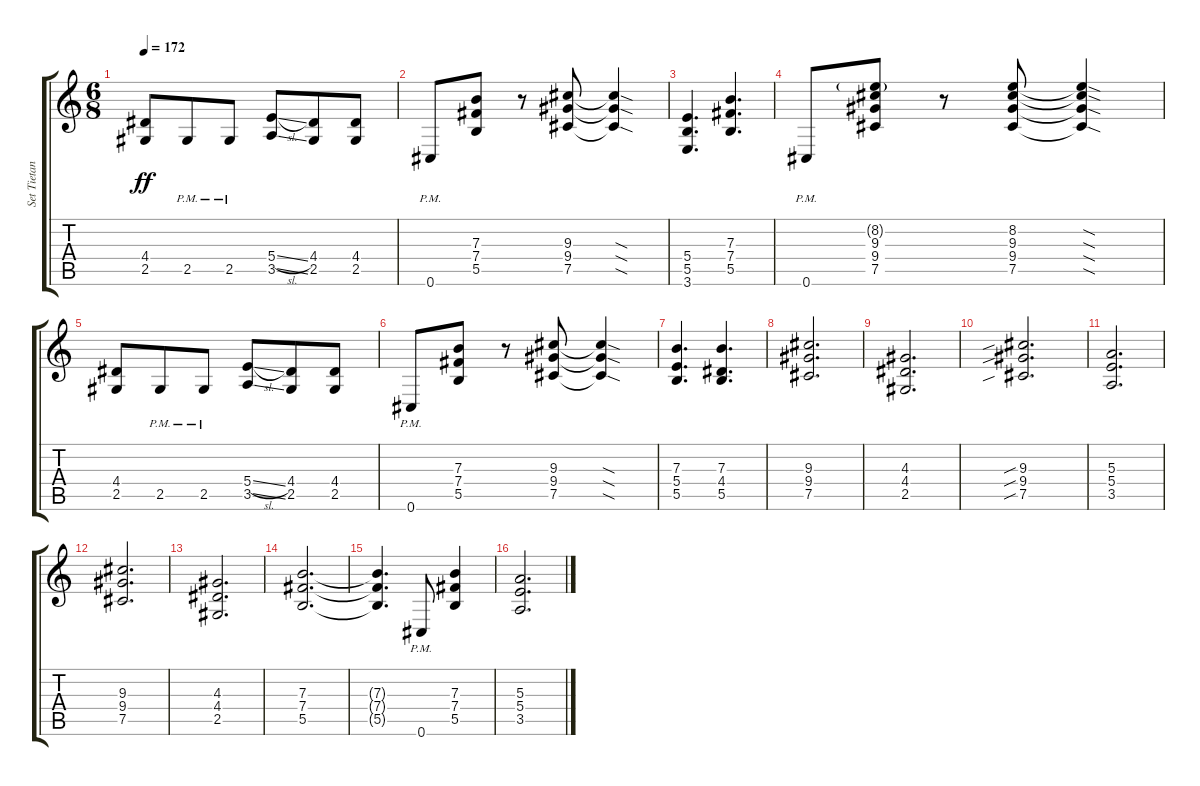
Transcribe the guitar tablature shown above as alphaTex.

\track ("Set Tietan" "Set Tietan") {instrument distortionguitar}
\staff {score tabs}
\tuning (Db4 Ab3 E3 B2 Gb2 Db2) {hide}
\ts (6 8)
\tempo 172
\clef g2
\ks c
(4.4 2.5).8{dy ff} 2.5{pm}.8 2.5{pm}.8 (5.4{sl} 3.5{ss}).8 (4.4 2.5).8 (4.4 2.5).8 |
0.6{pm}.8 (7.3 7.4 5.5).8 r.8 (9.3 9.4 7.5).8 (9.3{sod t} 9.4{sod t} 7.5{sod t}).4 |
(5.4 5.5 3.6).4{d} (7.3 7.4 5.5).4{d} |
0.6{pm}.8 (8.2{g} 9.3 9.4 7.5).8 r.8 (8.2 9.3 9.4 7.5).8 (8.2{sod t} 9.3{sod t} 9.4{sod t} 7.5{sod t}).4 |
(4.4 2.5).8 2.5{pm}.8 2.5{pm}.8 (5.4{sl} 3.5{ss}).8 (4.4 2.5).8 (4.4 2.5).8 |
0.6{pm}.8 (7.3 7.4 5.5).8 r.8 (9.3 9.4 7.5).8 (9.3{sod t} 9.4{sod t} 7.5{sod t}).4 |
(7.3 5.4 5.5).4{d} (7.3 4.4 5.5).4{d} |
(9.3 9.4 7.5).2{d} |
(4.3 4.4 2.5).2{d} |
(9.3{sib} 9.4{sib} 7.5{sib}).2{d} |
(5.3 5.4 3.5).2{d} |
(9.3 9.4 7.5).2{d} |
(4.3 4.4 2.5).2{d} |
(7.3 7.4 5.5).2{d} |
(7.3{t} 7.4{t} 5.5{t}).4{d} 0.6{pm}.8 (7.3 7.4 5.5).4 |
(5.3 5.4 3.5).2{d}
